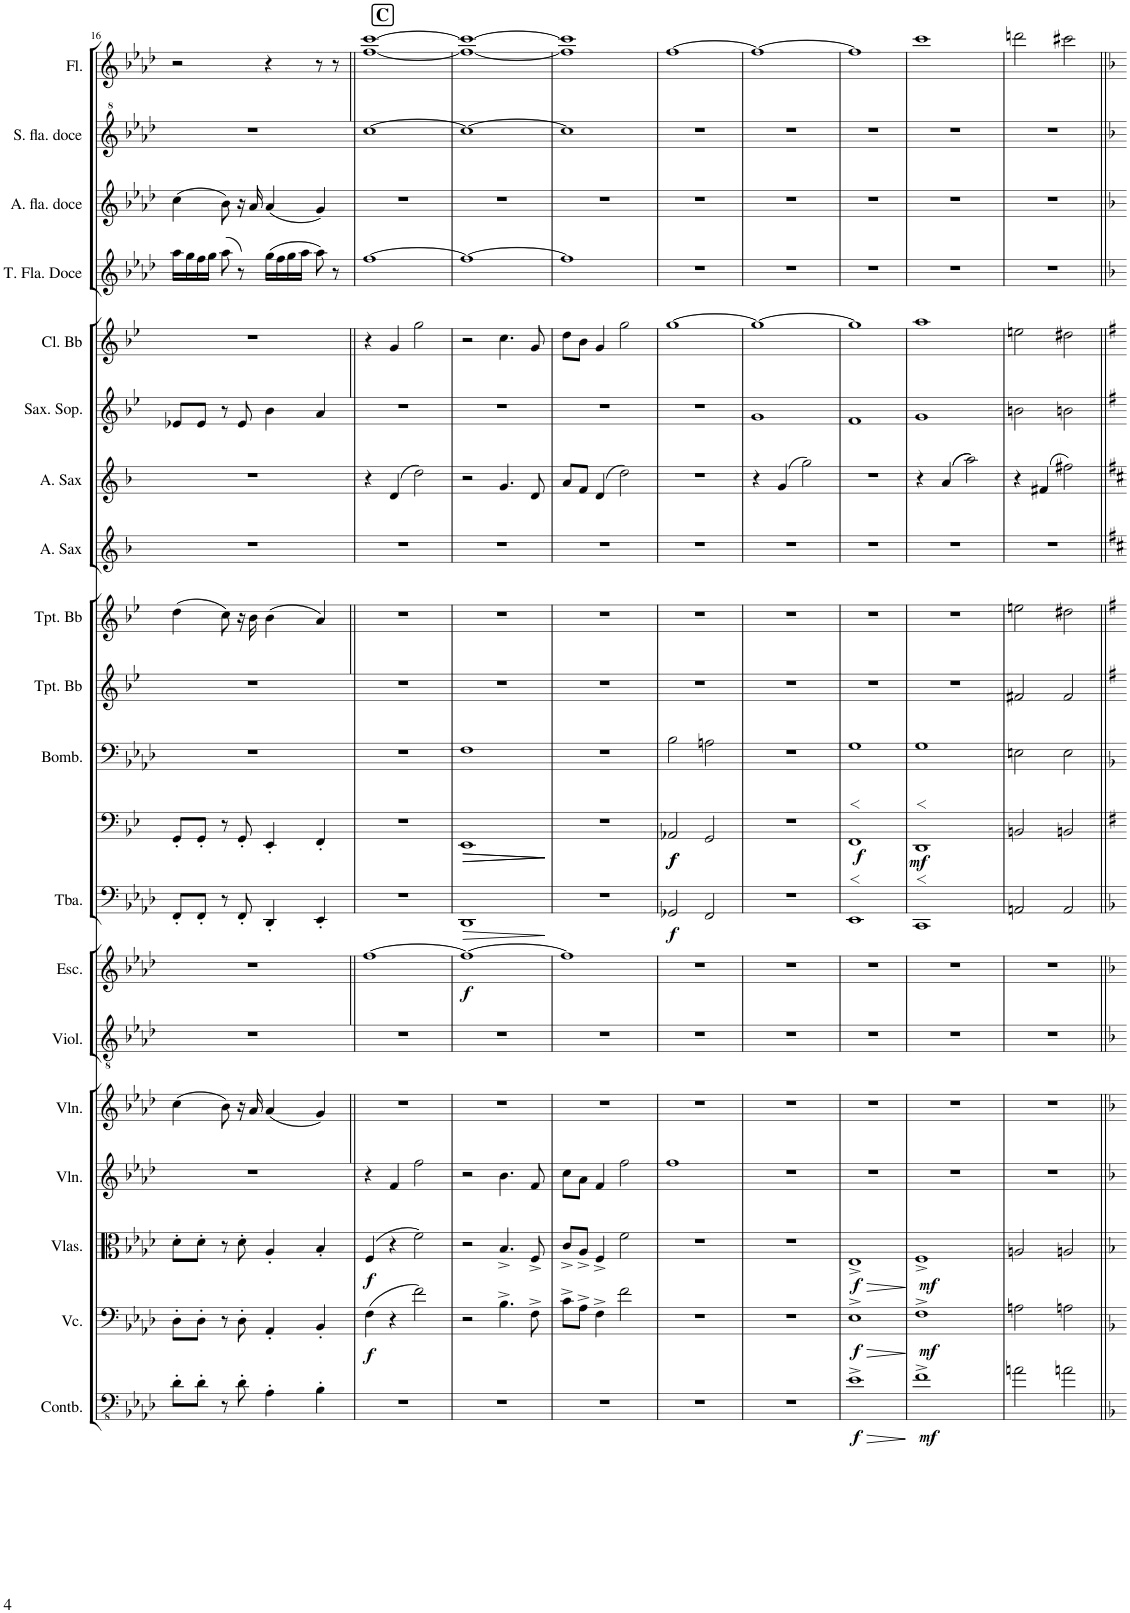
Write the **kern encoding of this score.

**kern	**dynam	**kern	**dynam	**kern	**dynam	**kern	**kern	**kern	**kern	**dynam	**kern	**dynam	**kern	**dynam	**kern	**kern	**kern	**kern	**kern	**kern	**kern	**kern	**kern	**kern	**kern
*part20	*part20	*part19	*part19	*part18	*part18	*part17	*part16	*part15	*part14	*part14	*part13	*part13	*part12	*part12	*part11	*part10	*part9	*part8	*part7	*part6	*part5	*part4	*part3	*part2	*part1
*staff20	*staff20	*staff19	*staff19	*staff18	*staff18	*staff17	*staff16	*staff15	*staff14	*staff14	*staff13	*staff13	*staff12	*staff12	*staff11	*staff10	*staff9	*staff8	*staff7	*staff6	*staff5	*staff4	*staff3	*staff2	*staff1
*I"Contrabaixo	*	*I"Violoncelo	*	*I"Violas	*	*I"Violino	*I"Violino	*I"Violão	*I"Escaleta	*	*I"Tuba	*	*I"Tuba em Bb	*	*I"Bombardino	*I"Trompete Bb	*I"Trompete Bb	*I"Saxofone Alto	*I"Saxofone Alto	*I"Saxofone Soprano	*I"Clarineta Bb	*I"Flauta doce Tenor	*I"Flauta doce Contralto	*I"Flauta doce Soprano	*I"Flauta
*I'Contb.	*	*I'Vc.	*	*I'Vlas.	*	*I'Vln.	*I'Vln.	*I'Viol.	*I'Esc.	*	*I'Tba.	*	*I'Tba	*	*I'Bomb.	*I'Tpt. Bb	*I'Tpt. Bb	*	*	*I'Sax. Sop.	*I'Cl. Bb	*	*	*	*I'Fl.
!!LO:PB:g=z
*clefFv4	*	*clefF4	*	*clefC3	*	*clefG2	*clefG2	*clefGv2	*clefG2	*	*clefF4	*	*clefF4	*	*clefF4	*clefG2	*clefG2	*clefG2	*clefG2	*clefG2	*clefG2	*clefG2	*clefG2	*clefG^2	*clefG2
*	*	*	*	*	*	*	*	*	*	*	*	*	*	*	*	*Trd1c2	*Trd1c2	*Trd5c9	*Trd5c9	*Trd1c2	*Trd1c2	*	*	*	*
*k[b-e-a-d-]	*	*k[b-e-a-d-]	*	*k[b-e-a-d-]	*	*k[b-e-a-d-]	*k[b-e-a-d-]	*k[b-e-a-d-]	*k[b-e-a-d-]	*	*k[b-e-a-d-]	*	*k[b-e-]	*	*k[b-e-a-d-]	*k[b-e-]	*k[b-e-]	*k[b-]	*k[b-]	*k[b-e-]	*k[b-e-]	*k[b-e-a-d-]	*k[b-e-a-d-]	*k[b-e-a-d-]	*k[b-e-a-d-]
*M4/4	*	*M4/4	*	*M4/4	*	*M4/4	*M4/4	*M4/4	*M4/4	*	*M4/4	*	*M4/4	*	*M4/4	*M4/4	*M4/4	*M4/4	*M4/4	*M4/4	*M4/4	*M4/4	*M4/4	*M4/4	*M4/4
=16	=16	=16	=16	=16	=16	=16	=16	=16	=16	=16	=16	=16	=16	=16	=16	=16	=16	=16	=16	=16	=16	=16	=16	=16	=16
8D-'\L	.	8D-'\L	.	8d-'\L	.	1r	(4cc\	1r	1r	.	8FF'/L	.	8GG'/L	.	1r	1r	(4dd\	1r	1r	8e-X/L	1r	16aa-\LL	(4cc\	1r	2r
.	.	.	.	.	.	.	.	.	.	.	.	.	.	.	.	.	.	.	.	.	.	16gg\	.	.	.
8D-'\J	.	8D-'\J	.	8d-'\J	.	.	.	.	.	.	8FF'/J	.	8GG'/J	.	.	.	.	.	.	8e-/J	.	16ff\	.	.	.
.	.	.	.	.	.	.	.	.	.	.	.	.	.	.	.	.	.	.	.	.	.	16gg\JJ	.	.	.
8r	.	8r	.	8r	.	.	8b-\)	.	.	.	8r	.	8r	.	.	.	8cc\)	.	.	8r	.	(8aa-\	8b-\)	.	.
8D-'\	.	8D-'\	.	8d-'\	.	.	16r	.	.	.	8FF'/	.	8GG'/	.	.	.	16r	.	.	8e-/	.	8r)	16r	.	.
.	.	.	.	.	.	.	16a-/	.	.	.	.	.	.	.	.	.	16b-\	.	.	.	.	.	16a-/	.	.
4AA-'\	.	4AA-'/	.	4A-'/	.	.	(4a-/	.	.	.	4DD-'/	.	4EE-'/	.	.	.	(4b-\	.	.	4b-\	.	(16gg\LL	(4a-/	.	4r
.	.	.	.	.	.	.	.	.	.	.	.	.	.	.	.	.	.	.	.	.	.	16ff\	.	.	.
.	.	.	.	.	.	.	.	.	.	.	.	.	.	.	.	.	.	.	.	.	.	16gg\	.	.	.
.	.	.	.	.	.	.	.	.	.	.	.	.	.	.	.	.	.	.	.	.	.	16aa-\JJ	.	.	.
4BB-'\	.	4BB-'/	.	4B-'/	.	.	4g/)	.	.	.	4EE-'/	.	4FF'/	.	.	.	4a/)	.	.	4a/	.	8aa-\)	4g/)	.	8r
.	.	.	.	.	.	.	.	.	.	.	.	.	.	.	.	.	.	.	.	.	.	8r	.	.	8r
!!LO:REH:place=s1:a:B:cj:fs=14:t=C:qo=1
=17||	=17||	=17||	=17||	=17||	=17||	=17||	=17||	=17||	=17||	=17||	=17||	=17||	=17||	=17||	=17||	=17||	=17||	=17||	=17||	=17||	=17||	=17||	=17||	=17||	=17||
!	!	!	!LO:DY:b	!	!LO:DY:b	!	!	!	!	!	!	!	!	!	!	!	!	!	!	!	!	!	!	!	!
1r	.	(4F\	f	(4F/	f	4r	1r	1r	[1ff	.	1r	.	1r	.	1r	1r	1r	1r	4r	1r	4r	[1ff	1r	[1ccc	[1ff [1ccc
.	.	4r	.	4r	.	4f/	.	.	.	.	.	.	.	.	.	.	.	.	(4d/	.	4g/	.	.	.	.
.	.	2f\)	.	2f\)	.	2ff\	.	.	.	.	.	.	.	.	.	.	.	.	2dd\)	.	2gg\	.	.	.	.
=18	=18	=18	=18	=18	=18	=18	=18	=18	=18	=18	=18	=18	=18	=18	=18	=18	=18	=18	=18	=18	=18	=18	=18	=18	=18
!	!	!	!	!	!	!	!	!	!	!	!	!LO:HP:b	!	!LO:HP:b	!	!	!	!	!	!	!	!	!	!	!
!	!	!	!	!	!	!	!	!	!	!LO:DY:b	!	!	!	!LO:HP:n=1:b	!	!	!	!	!	!	!	!	!	!	!
1r	.	2r	.	2r	.	2r	1r	1r	1ff_	f	1DD-	>	1EE-	> >	1F	1r	1r	1r	2r	1r	2r	1ff_	1r	1ccc_	1ff_ 1ccc_
.	.	4.B-^\	.	4.B-^/	.	4.b-\	.	.	.	.	.	.	.	.	.	.	.	.	4.g/	.	4.cc\	.	.	.	.
.	.	8F^\	.	8F^/	.	8f/	.	.	.	.	.	.	.	.	.	.	.	.	8d/	.	8g/	.	.	.	.
.	.	.	.	.	.	.	.	.	.	.	.	]	.	]	.	.	.	.	.	.	.	.	.	.	.
=19	=19	=19	=19	=19	=19	=19	=19	=19	=19	=19	=19	=19	=19	=19	=19	=19	=19	=19	=19	=19	=19	=19	=19	=19	=19
1r	.	8c^\L	.	8c^/L	.	8cc\L	1r	1r	1ff]	.	1r	.	1r	.	1r	1r	1r	1r	8a/L	1r	8dd\L	1ff]	1r	1ccc]	1ff] 1ccc]
.	.	8A-^\J	.	8A-^/J	.	8a-\J	.	.	.	.	.	.	.	.	.	.	.	.	8f/J	.	8b-\J	.	.	.	.
.	.	4F^\	.	4F^/	.	4f/	.	.	.	.	.	.	.	.	.	.	.	.	(4d/	.	4g/	.	.	.	.
.	.	2f\	.	2f\	.	2ff\	.	.	.	.	.	.	.	.	.	.	.	.	2dd\)	.	2gg\	.	.	.	.
.	.	.	.	.	.	.	.	.	.	.	.	.	.	]	.	.	.	.	.	.	.	.	.	.	.
=20	=20	=20	=20	=20	=20	=20	=20	=20	=20	=20	=20	=20	=20	=20	=20	=20	=20	=20	=20	=20	=20	=20	=20	=20	=20
!	!	!	!	!	!	!	!	!	!	!	!	!LO:DY:b	!	!LO:DY:b	!	!	!	!	!	!	!	!	!	!	!
!	!	!	!	!	!	!	!	!	!	!	!	!	!	!LO:DY:n=1:b	!	!	!	!	!	!	!	!	!	!	!
1r	.	1r	.	1r	.	1ff	1r	1r	1r	.	2GG-X/	f	2AA-X/	f f	2B-\	1r	1r	1r	1r	1r	[1gg	1r	1r	1r	[1ff
.	.	.	.	.	.	.	.	.	.	.	2FF/	.	2GG/	.	2An\	.	.	.	.	.	.	.	.	.	.
=21	=21	=21	=21	=21	=21	=21	=21	=21	=21	=21	=21	=21	=21	=21	=21	=21	=21	=21	=21	=21	=21	=21	=21	=21	=21
1r	.	1r	.	1r	.	1r	1r	1r	1r	.	1r	.	1r	.	1r	1r	1r	1r	4r	1g	1gg_	1r	1r	1r	1ff_
.	.	.	.	.	.	.	.	.	.	.	.	.	.	.	.	.	.	.	(4g/	.	.	.	.	.	.
.	.	.	.	.	.	.	.	.	.	.	.	.	.	.	.	.	.	.	2gg\)	.	.	.	.	.	.
=22	=22	=22	=22	=22	=22	=22	=22	=22	=22	=22	=22	=22	=22	=22	=22	=22	=22	=22	=22	=22	=22	=22	=22	=22	=22
!	!LO:HP:b	!	!LO:HP:b	!	!LO:HP:b	!	!	!	!	!	!	!	!	!	!	!	!	!	!	!	!	!	!	!	!
!	!LO:DY:n=1:b	!	!LO:DY:n=1:b	!	!LO:DY:n=1:b	!	!	!	!	!	!	!	!	!LO:DY:b	!	!	!	!	!	!	!	!	!	!	!
1E-^	> f	1E-^	> f	1E-^	> f	1r	1r	1r	1r	.	1EE->	.	1FF>	f	1G	1r	1r	1r	1r	1f	1gg]	1r	1r	1r	1ff]
.	]	.	]	.	]	.	.	.	.	.	.	.	.	.	.	.	.	.	.	.	.	.	.	.	.
=23	=23	=23	=23	=23	=23	=23	=23	=23	=23	=23	=23	=23	=23	=23	=23	=23	=23	=23	=23	=23	=23	=23	=23	=23	=23
!	!LO:DY:b	!	!LO:DY:b	!	!LO:DY:b	!	!	!	!	!	!	!	!	!LO:DY:b	!	!	!	!	!	!	!	!	!	!	!
1F^	mf	1F^	mf	1F^	mf	1r	1r	1r	1r	.	1CC>	.	1DD>	mf	1G	1r	1r	1r	4r	1g	1aa	1r	1r	1r	1ccc
.	.	.	.	.	.	.	.	.	.	.	.	.	.	.	.	.	.	.	((4a/	.	.	.	.	.	.
.	.	.	.	.	.	.	.	.	.	.	.	.	.	.	.	.	.	.	2aa\))	.	.	.	.	.	.
=24	=24	=24	=24	=24	=24	=24	=24	=24	=24	=24	=24	=24	=24	=24	=24	=24	=24	=24	=24	=24	=24	=24	=24	=24	=24
2An\	.	2An\	.	2An/	.	1r	1r	1r	1r	.	2AAn/	.	2BBn/	.	2En\	2f#X/	2een\	1r	4r	2bn\	2een\	1r	1r	1r	2dddn\
.	.	.	.	.	.	.	.	.	.	.	.	.	.	.	.	.	.	.	(4f#X/	.	.	.	.	.	.
2An\	.	2An\	.	2An/	.	.	.	.	.	.	2AA/	.	2BBn/	.	2E\	2f#/	2dd#X\	.	2ff#X\)	2bn\	2dd#X\	.	.	.	2ccc#X\
=||	=||	=||	=||	=||	=||	=||	=||	=||	=||	=||	=||	=||	=||	=||	=||	=||	=||	=||	=||	=||	=||	=||	=||	=||	=||
*-	*-	*-	*-	*-	*-	*-	*-	*-	*-	*-	*-	*-	*-	*-	*-	*-	*-	*-	*-	*-	*-	*-	*-	*-	*-
